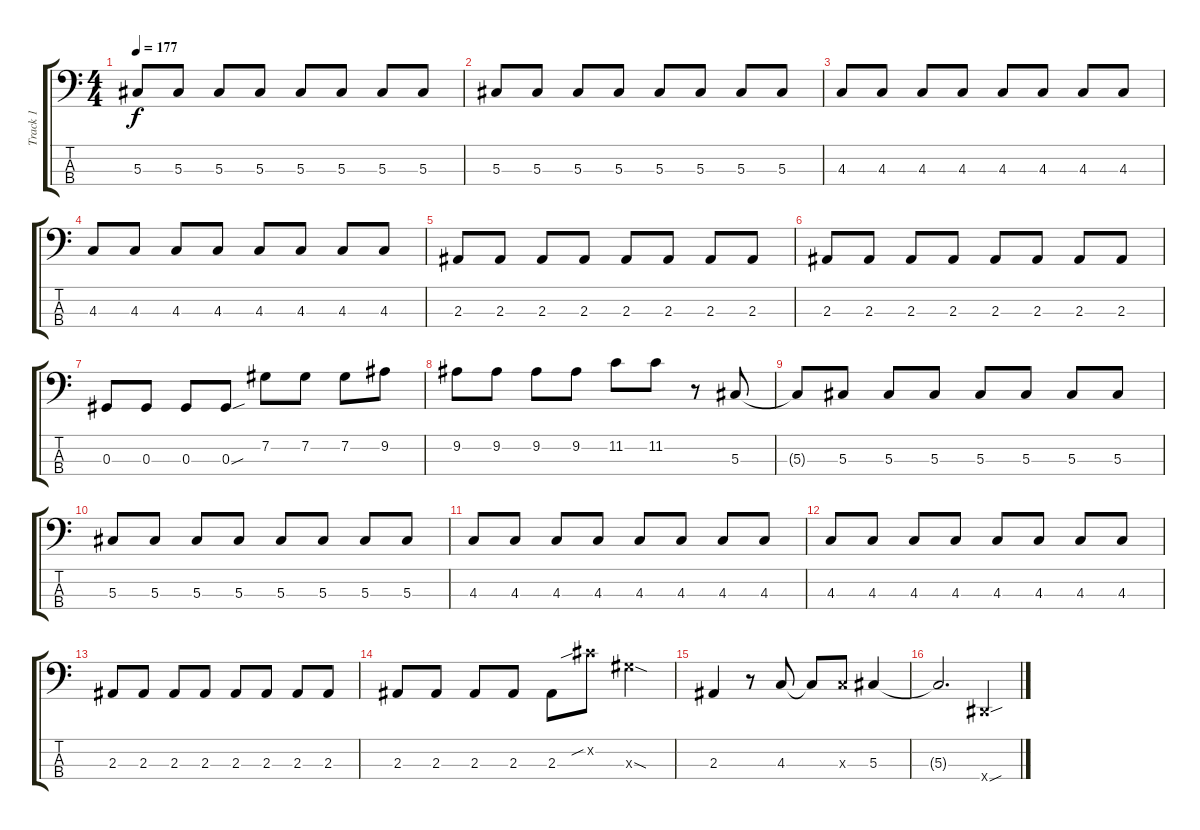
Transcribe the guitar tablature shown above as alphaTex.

\track ("Track 1" "Track 1") {instrument electricbassfinger}
\staff {score tabs}
\tuning (Gb2 Db2 Ab1 Eb1) {hide}
\ts (4 4)
\tempo 177
\clef f4
\ks c
5.3{t}.8{dy f} 5.3.8 5.3.8 5.3.8 5.3.8 5.3.8 5.3.8 5.3.8 |
5.3.8 5.3.8 5.3.8 5.3.8 5.3.8 5.3.8 5.3.8 5.3.8 |
4.3.8 4.3.8 4.3.8 4.3.8 4.3.8 4.3.8 4.3.8 4.3.8 |
4.3.8 4.3.8 4.3.8 4.3.8 4.3.8 4.3.8 4.3.8 4.3.8 |
2.3.8 2.3.8 2.3.8 2.3.8 2.3.8 2.3.8 2.3.8 2.3.8 |
2.3.8 2.3.8 2.3.8 2.3.8 2.3.8 2.3.8 2.3.8 2.3.8 |
0.3.8 0.3.8 0.3.8 0.3{sou}.8 7.2.8 7.2.8 7.2.8 9.2.8 |
9.2.8 9.2.8 9.2.8 9.2.8 11.2.8 11.2.8 r.8 5.3.8 |
5.3{t}.8 5.3.8 5.3.8 5.3.8 5.3.8 5.3.8 5.3.8 5.3.8 |
5.3.8 5.3.8 5.3.8 5.3.8 5.3.8 5.3.8 5.3.8 5.3.8 |
4.3.8 4.3.8 4.3.8 4.3.8 4.3.8 4.3.8 4.3.8 4.3.8 |
4.3.8 4.3.8 4.3.8 4.3.8 4.3.8 4.3.8 4.3.8 4.3.8 |
2.3.8 2.3.8 2.3.8 2.3.8 2.3.8 2.3.8 2.3.8 2.3.8 |
2.3.8 2.3.8 2.3.8 2.3.8 2.3.8 12.2{sib x}.8 12.3{sod x}.4 |
2.3.4 r.8 4.3.8 4.3{t}.8 4.3{x}.8 5.3.4 |
5.3{t}.2{d} 0.4{sou x}.4
